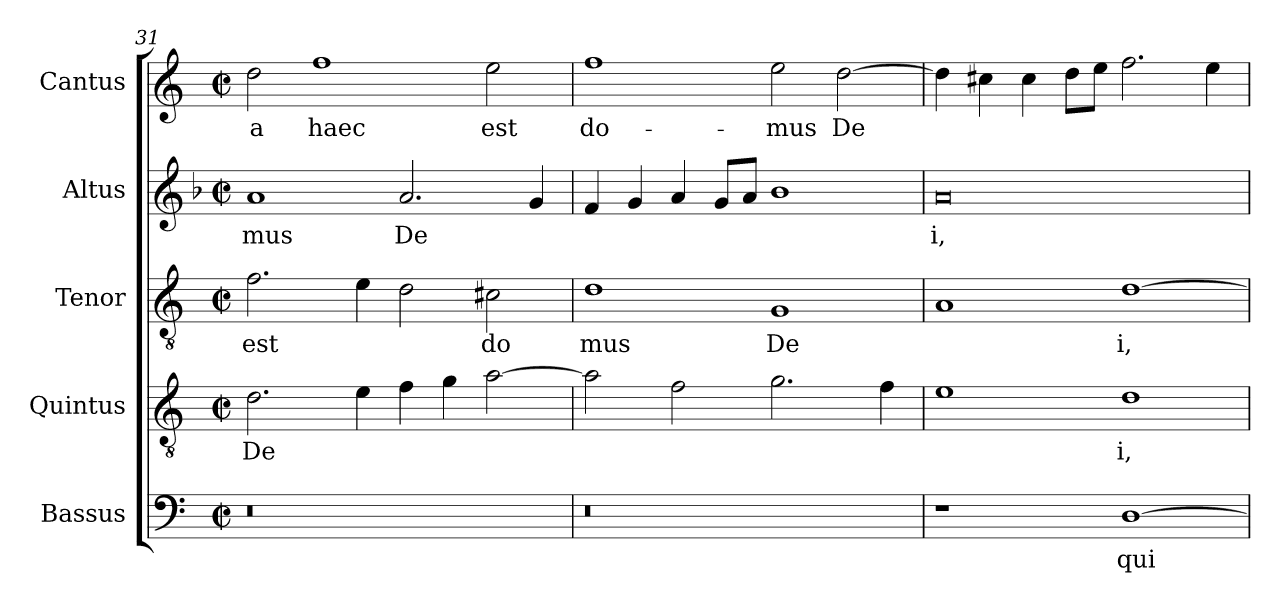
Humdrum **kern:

**kern	**text	**kern	**text	**kern	**text	**kern	**text	**kern	**text
*part5	*part5	*part4	*part4	*part3	*part3	*part2	*part2	*part1	*part1
*staff5	*staff5	*staff4	*staff4	*staff3	*staff3	*staff2	*staff2	*staff1	*staff1
*I"Bassus	*	*I"Quintus	*	*I"Tenor	*	*I"Altus	*	*I"Cantus	*
*clefF4	*	*clefGv2	*	*clefGv2	*	*clefG2	*	*clefG2	*
*k[]	*	*k[]	*	*k[]	*	*k[b-]	*	*k[]	*
*C:	*	*C:	*	*C:	*	*F:	*	*C:	*
*M2/2	*	*M2/2	*	*M2/2	*	*M2/2	*	*M2/2	*
*met(c|)	*	*met(c|)	*	*met(c|)	*	*met(c|)	*	*met(c|)	*
=31	=31	=31	=31	=31	=31	=31	=31	=31	=31
!	!	!	!LO:LY:b:cj	!	!LO:LY:b:cj	!	!LO:LY:b:cj	!	!LO:LY:b:cj
0r	.	2.d\	De-	2.f\	est	1a	mus	2dd\	-a
!	!	!	!	!	!	!	!	!	!LO:LY:b:cj
.	.	.	.	.	.	.	.	1ff	haec
!	!	!	!LO:LY:b:cj	!	!LO:LY:b:cj	!	!	!	!
.	.	4e\	--	4e\	.	.	.	.	.
!	!	!	!LO:LY:b:cj	!	!LO:LY:b:cj	!	!LO:LY:b:cj	!	!
.	.	4f\	--	2d\	.	2.a/	De	.	.
!	!	!	!LO:LY:b:cj	!	!	!	!	!	!
.	.	4g\	--	.	.	.	.	.	.
!	!	!	!LO:LY:b:cj	!	!LO:LY:b:cj	!	!	!	!LO:LY:b:cj
.	.	[>2a\	--	2c#X\	do	.	.	2ee\	est
!	!	!	!	!	!	!	!LO:LY:b:cj	!	!
.	.	.	.	.	.	4g/	.	.	.
=32	=32	=32	=32	=32	=32	=32	=32	=32	=32
!	!	!	!LO:LY:b:cj	!	!LO:LY:b:cj	!	!LO:LY:b:cj	!	!LO:LY:b:cj
0r	.	2a\]	--	1d	mus	4f/	.	1ff	do-
!	!	!	!	!	!	!	!LO:LY:b:cj	!	!
.	.	.	.	.	.	4g/	.	.	.
!	!	!	!LO:LY:b:cj	!	!	!	!LO:LY:b:cj	!	!
.	.	2f\	--	.	.	4a/	.	.	.
!	!	!	!	!	!	!	!LO:LY:b:cj	!	!
.	.	.	.	.	.	8g/L	.	.	.
!	!	!	!	!	!	!	!LO:LY:b:cj	!	!
.	.	.	.	.	.	8a/J	.	.	.
!	!	!	!LO:LY:b:cj	!	!LO:LY:b:cj	!	!LO:LY:b:cj	!	!LO:LY:b:cj
.	.	2.g\	--	1G	De	1b-	.	2ee\	-mus
!	!	!	!	!	!	!	!	!	!LO:LY:b:cj
.	.	.	.	.	.	.	.	[>2dd\	De-
!	!	!	!LO:LY:b:cj	!	!	!	!	!	!
.	.	4f\	--	.	.	.	.	.	.
=33	=33	=33	=33	=33	=33	=33	=33	=33	=33
!	!	!	!LO:LY:b:cj	!	!LO:LY:b:cj	!	!LO:LY:b:cj	!	!LO:LY:b:cj
1r	.	1e	--	1A	.	0a	i,	4dd\]	--
!	!	!	!	!	!	!	!	!	!LO:LY:b:cj
.	.	.	.	.	.	.	.	4cc#\	--
!	!	!	!	!	!	!	!	!	!LO:LY:b:cj
.	.	.	.	.	.	.	.	4cc#\	--
!	!	!	!	!	!	!	!	!	!LO:LY:b:cj
.	.	.	.	.	.	.	.	8dd\L	--
!	!	!	!	!	!	!	!	!	!LO:LY:b:cj
.	.	.	.	.	.	.	.	8ee\J	--
!	!LO:LY:b:cj	!	!LO:LY:b:cj	!	!LO:LY:b:cj	!	!	!	!LO:LY:b:cj
[>1D	qui	1d	-i,	[>1d	i,	.	.	2.ff\	--
!	!	!	!	!	!	!	!	!	!LO:LY:b:cj
.	.	.	.	.	.	.	.	4ee\	--
=	=	=	=	=	=	=	=	=	=
*-	*-	*-	*-	*-	*-	*-	*-	*-	*-
